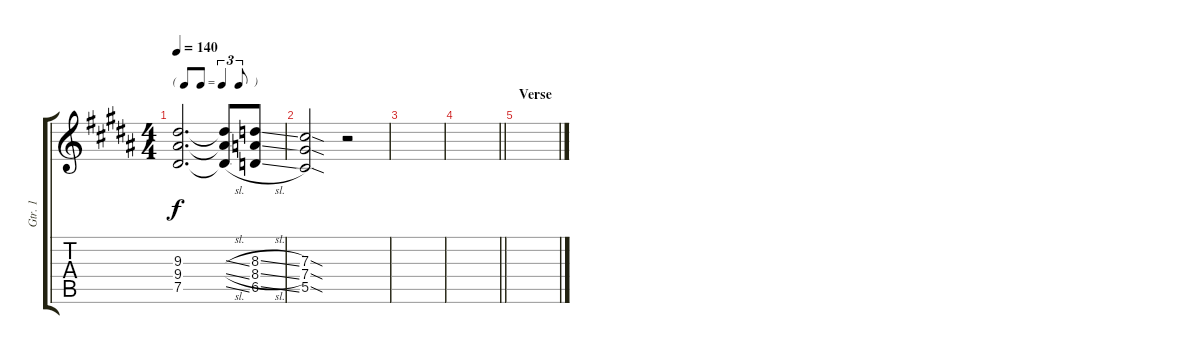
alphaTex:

\track ("Gtr. 1" "Gtr. 1") {instrument overdrivenguitar}
\staff {score tabs}
\tuning (Eb4 Bb3 Gb3 Db3 Ab2 Eb2) {hide}
\ts (4 4)
\tf triplet8th
\tempo 140
\clef g2
\ks b
(9.3 9.4 7.5).2{d dy f} (9.3{sl t} 9.4{sl t} 7.5{sl t}).8 (8.3{sl} 8.4{sl} 6.5{sl}).8 |
(7.3{sod} 7.4{sod} 5.5{sod}).2 r.2 |
|
\barLineRight lightlight
|
\section ("" "Verse")
